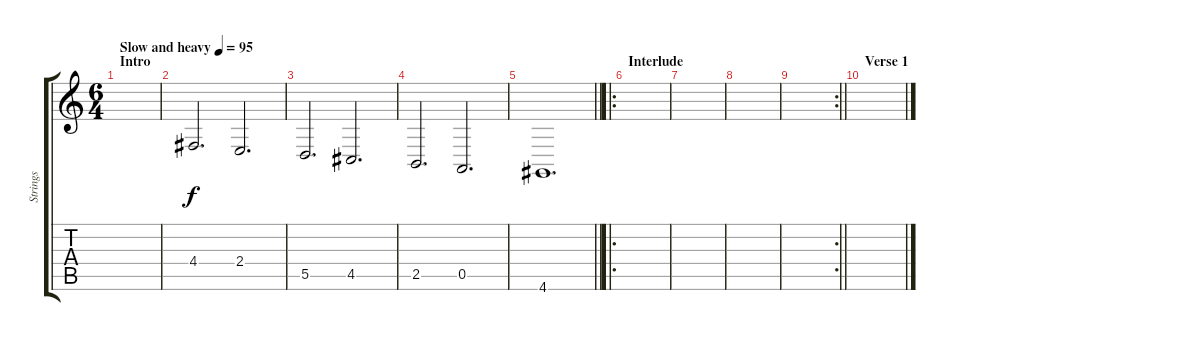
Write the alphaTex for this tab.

\track ("Strings" "Strings") {instrument stringensemble2}
\staff {score tabs}
\tuning (E4 B3 G3 D3 A2 E2) {hide}
\ts (6 4)
\section ("" "Intro")
\tempo (95 "Slow and heavy")
\clef g2
\ks c
|
4.4.2{d} 2.4.2{d} |
5.5.2{d} 4.5.2{d} |
2.5.2{d} 0.5.2{d} |
\barLineRight lightlight
4.6.1{d volume 0} |
\ro
\section ("" "Interlude")
|
|
|
\rc 2
\barLineRight lightlight
|
\section ("" "Verse 1")
